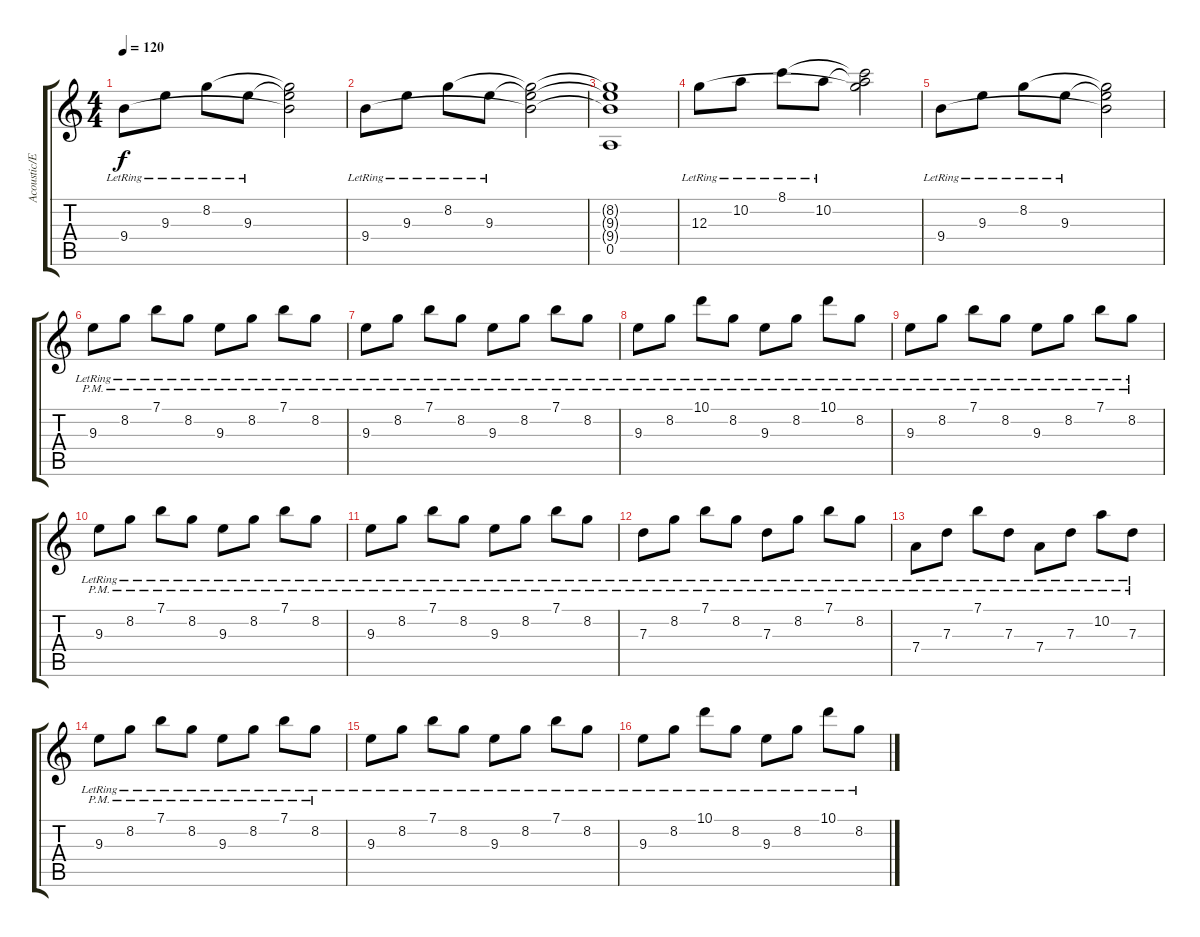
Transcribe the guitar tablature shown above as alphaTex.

\track ("Acoustic/Extra Lead" "Acoustic/E") {instrument acousticguitarsteel}
\staff {score tabs}
\tuning (E4 B3 G3 D3 A2 E2) {hide}
\ts (4 4)
\tempo 120
\clef g2
\ks c
9.4{lr}.8{dy f} 9.3{lr}.8 8.2{lr}.8 9.3{lr}.8 (8.2{t} 9.3{t} 9.4{t}).2 |
9.4{lr}.8 9.3{lr}.8 8.2{lr}.8 9.3{lr}.8 (8.2{t} 9.3{t} 9.4{t}).2 |
(8.2{t} 9.3{t} 9.4{t} 0.5).1 |
12.3{lr}.8 10.2{lr}.8 8.1{lr}.8 10.2{lr}.8 (8.1{t} 10.2{t} 12.3{t}).2 |
9.4{lr}.8 9.3{lr}.8 8.2{lr}.8 9.3{lr}.8 (8.2{t} 9.3{t} 9.4{t}).2 |
9.3{pm lr}.8 8.2{pm lr}.8 7.1{pm lr}.8 8.2{pm lr}.8 9.3{pm lr}.8 8.2{pm lr}.8 7.1{pm lr}.8 8.2{pm lr}.8 |
9.3{pm lr}.8 8.2{pm lr}.8 7.1{pm lr}.8 8.2{pm lr}.8 9.3{pm lr}.8 8.2{pm lr}.8 7.1{pm lr}.8 8.2{pm lr}.8 |
9.3{pm lr}.8 8.2{pm lr}.8 10.1{pm lr}.8 8.2{pm lr}.8 9.3{pm lr}.8 8.2{pm lr}.8 10.1{pm lr}.8 8.2{pm lr}.8 |
9.3{pm lr}.8 8.2{pm lr}.8 7.1{pm lr}.8 8.2{pm lr}.8 9.3{pm lr}.8 8.2{pm lr}.8 7.1{pm lr}.8 8.2{pm lr}.8 |
9.3{pm lr}.8 8.2{pm lr}.8 7.1{pm lr}.8 8.2{pm lr}.8 9.3{pm lr}.8 8.2{pm lr}.8 7.1{pm lr}.8 8.2{pm lr}.8 |
9.3{pm lr}.8 8.2{pm lr}.8 7.1{pm lr}.8 8.2{pm lr}.8 9.3{pm lr}.8 8.2{pm lr}.8 7.1{pm lr}.8 8.2{pm lr}.8 |
7.3{pm lr}.8 8.2{pm lr}.8 7.1{pm lr}.8 8.2{pm lr}.8 7.3{pm lr}.8 8.2{pm lr}.8 7.1{pm lr}.8 8.2{pm lr}.8 |
7.4{pm lr}.8 7.3{pm lr}.8 7.1{pm lr}.8 7.3{pm lr}.8 7.4{pm lr}.8 7.3{pm lr}.8 10.2{pm lr}.8 7.3{pm lr}.8 |
9.3{pm lr}.8 8.2{pm lr}.8 7.1{pm lr}.8 8.2{pm lr}.8 9.3{pm lr}.8 8.2{pm lr}.8 7.1{pm lr}.8 8.2{pm lr}.8 |
9.3{lr}.8 8.2{lr}.8 7.1{lr}.8 8.2{lr}.8 9.3{lr}.8 8.2{lr}.8 7.1{lr}.8 8.2{lr}.8 |
9.3{lr}.8 8.2{lr}.8 10.1{lr}.8 8.2{lr}.8 9.3{lr}.8 8.2{lr}.8 10.1{lr}.8 8.2{lr}.8
